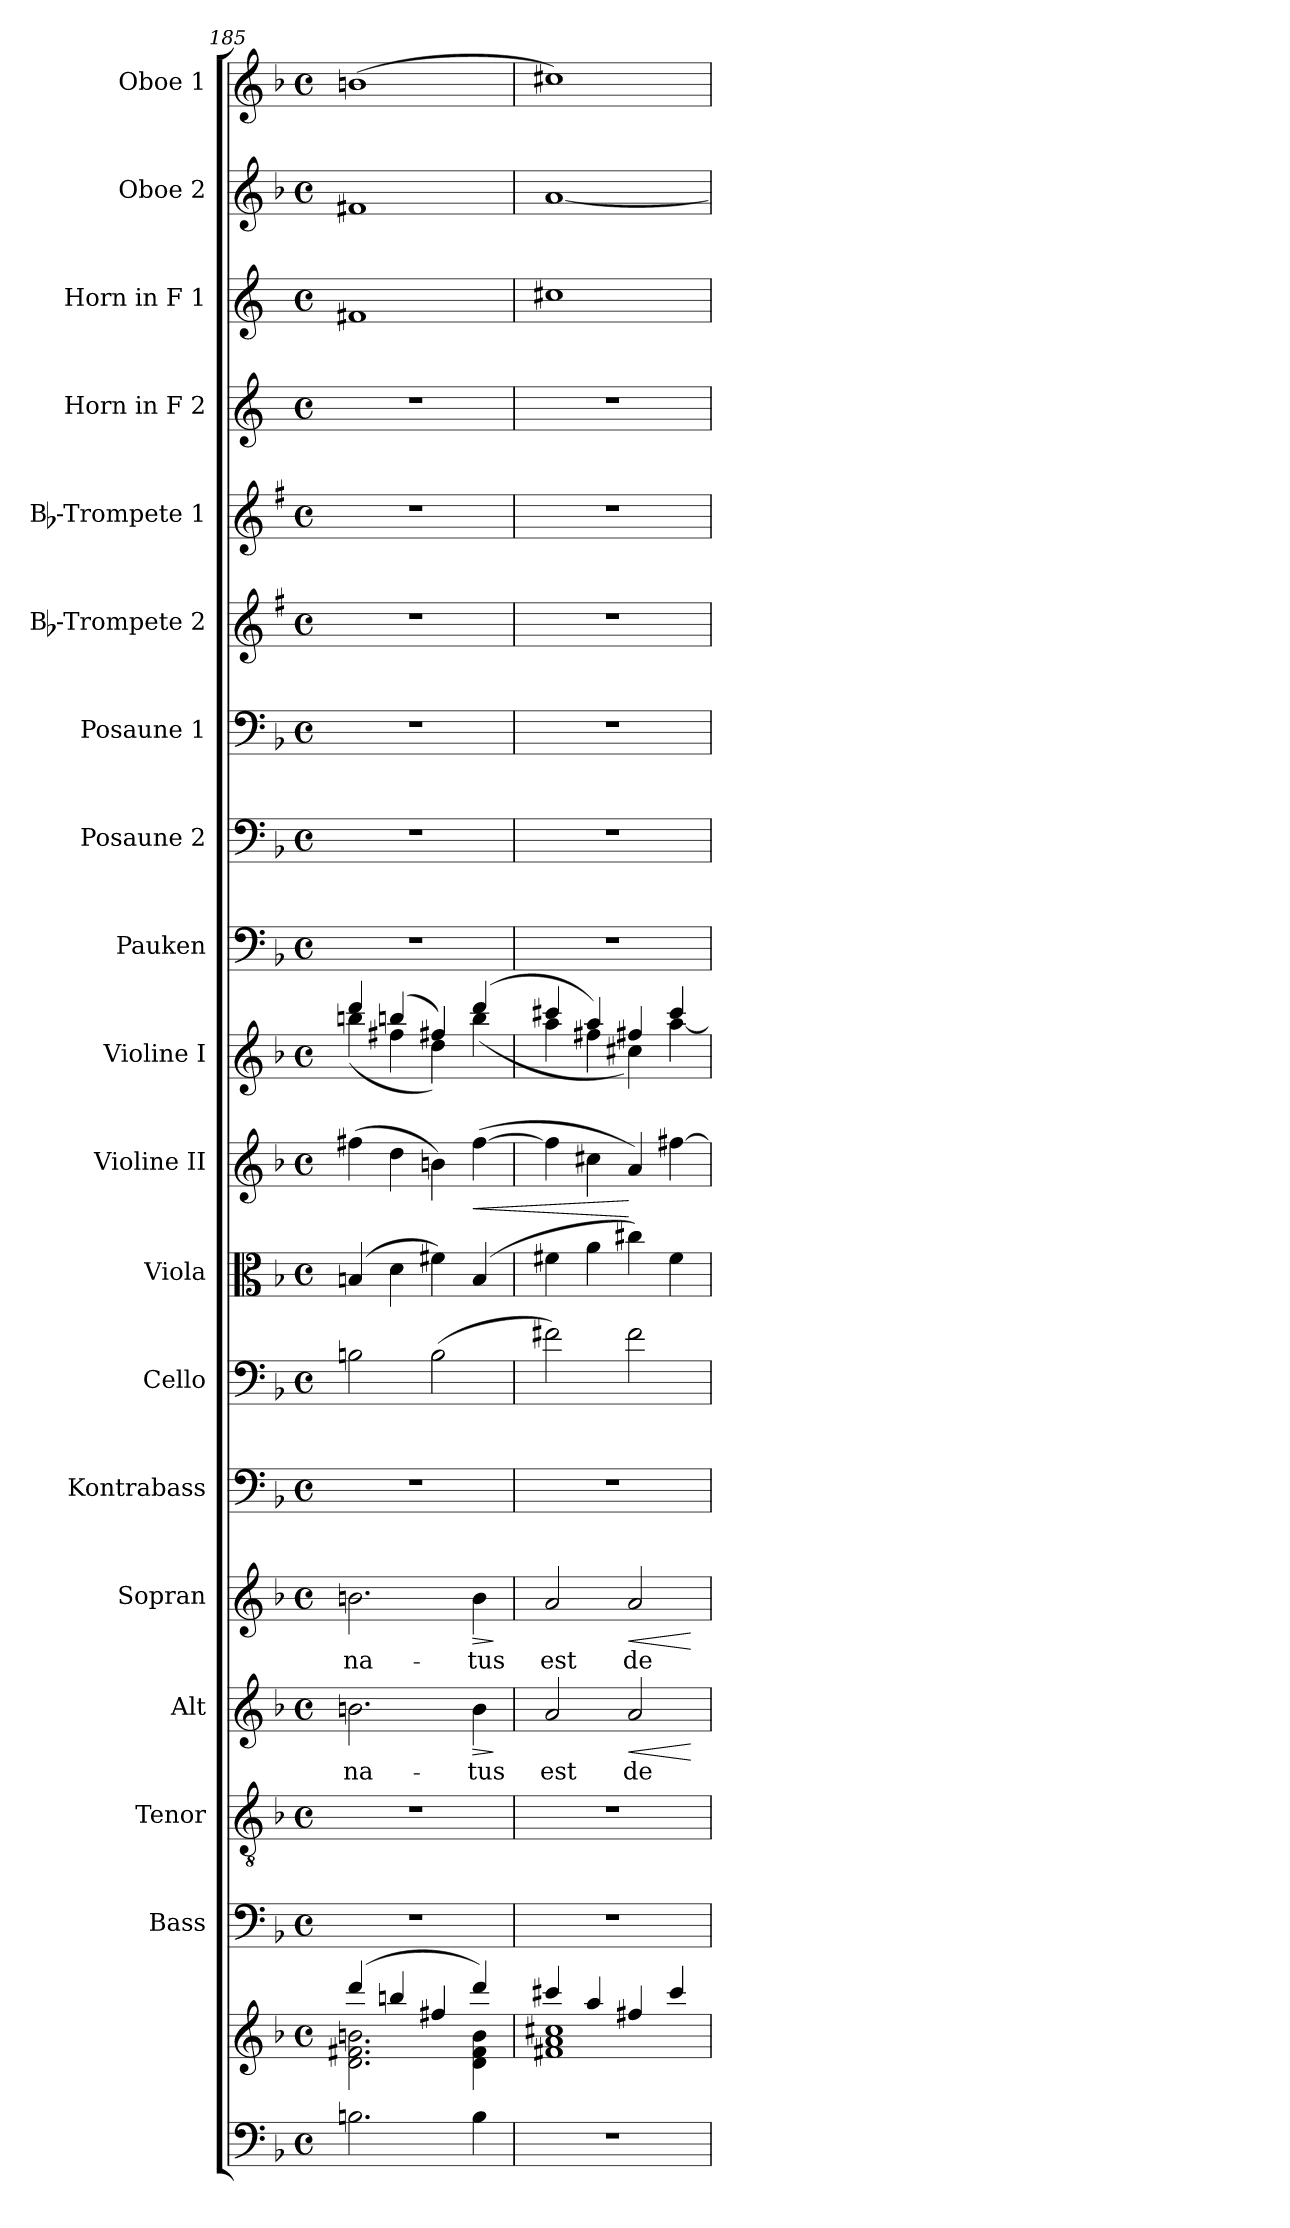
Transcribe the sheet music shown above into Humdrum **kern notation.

**kern	**kern	**kern	**kern	**kern	**text	**dynam	**kern	**text	**dynam	**kern	**kern	**kern	**kern	**dynam	**kern	**kern	**kern	**kern	**kern	**kern	**kern	**kern	**kern	**kern
*part19	*part19	*part18	*part17	*part16	*part16	*part16	*part15	*part15	*part15	*part14	*part13	*part12	*part11	*part11	*part10	*part9	*part8	*part7	*part6	*part5	*part4	*part3	*part2	*part1
*staff20	*staff19	*staff18	*staff17	*staff16	*staff16	*staff16	*staff15	*staff15	*staff15	*staff14	*staff13	*staff12	*staff11	*staff11	*staff10	*staff9	*staff8	*staff7	*staff6	*staff5	*staff4	*staff3	*staff2	*staff1
*	*	*I"Bass	*I"Tenor	*I"Alt	*	*	*I"Sopran	*	*	*I"Kontrabass	*I"Cello	*I"Viola	*I"Violine II	*	*I"Violine I	*I"Pauken	*I"Posaune 2	*I"Posaune 1	*I"Bb-Trompete 2	*I"Bb-Trompete 1	*I"Horn in F 2	*I"Horn in F 1	*I"Oboe 2	*I"Oboe 1
*	*	*I'B.	*I'T.	*I'A.	*	*	*I'S.	*	*	*I'Kb.	*	*I'Vla.	*I'Vl. II	*	*I'Vl. I	*I'Pk.	*I'Pos. 2	*I'Pos. 1	*I'Bb Trp. 2	*I'Bb Trp. 1	*	*	*I'Ob. 2	*I'Ob. 1
*clefF4	*clefG2	*clefF4	*clefGv2	*clefG2	*	*	*clefG2	*	*	*clefF4	*clefF4	*clefC3	*clefG2	*	*clefG2	*clefF4	*clefF4	*clefF4	*clefG2	*clefG2	*clefG2	*clefG2	*clefG2	*clefG2
*	*	*	*	*	*	*	*	*	*	*ITrd7c12	*	*	*	*	*	*	*	*	*ITrd1c2	*ITrd1c2	*ITrd4c7	*ITrd4c7	*	*
*k[b-]	*k[b-]	*k[b-]	*k[b-]	*k[b-]	*	*	*k[b-]	*	*	*k[b-]	*k[b-]	*k[b-]	*k[b-]	*	*k[b-]	*k[b-]	*k[b-]	*k[b-]	*k[b-]	*k[b-]	*k[b-]	*k[b-]	*k[b-]	*k[b-]
*F:	*F:	*F:	*F:	*F:	*	*	*F:	*	*	*F:	*F:	*F:	*F:	*	*F:	*F:	*F:	*F:	*F:	*F:	*F:	*F:	*F:	*F:
*M4/4	*M4/4	*M4/4	*M4/4	*M4/4	*	*	*M4/4	*	*	*M4/4	*M4/4	*M4/4	*M4/4	*	*M4/4	*M4/4	*M4/4	*M4/4	*M4/4	*M4/4	*M4/4	*M4/4	*M4/4	*M4/4
*met(c)	*met(c)	*met(c)	*met(c)	*met(c)	*	*	*met(c)	*	*	*met(c)	*met(c)	*met(c)	*met(c)	*	*met(c)	*met(c)	*met(c)	*met(c)	*met(c)	*met(c)	*met(c)	*met(c)	*met(c)	*met(c)
=185	=185	=185	=185	=185	=185	=185	=185	=185	=185	=185	=185	=185	=185	=185	=185	=185	=185	=185	=185	=185	=185	=185	=185	=185
*	*^	*	*	*	*	*	*	*	*	*	*	*	*	*	*	*	*	*	*	*	*	*	*	*
!	!	!	!	!	!	!LO:LY:b	!	!	!LO:LY:b	!	!	!	!	!	!	!	!	!	!	!	!	!	!	!	!
*	*	*	*	*	*	*	*	*	*	*	*	*	*	*	*	*^	*	*	*	*	*	*	*	*	*
2.Bn\	(4ddd/	2.d\ 2.f#X\ 2.bn\	1r	1r	2.bn\	-na-	.	2.bn\	-na-	.	1r	2Bn\	(4Bn/	(>4ff#X\	.	4ddd/	(<4bbn\	1r	1r	1r	1r	1r	1r	1Bn	1f#X	(>1bn
.	4bbn/	.	.	.	.	.	.	.	.	.	.	.	4d\	4dd\	.	(4bbn/	4ff#X\	.	.	.	.	.	.	.	.	.
.	4ff#X/	.	.	.	.	.	.	.	.	.	.	(>2B\	4f#X\)	4bn\)	.	4ff#X/)	4dd\)	.	.	.	.	.	.	.	.	.
!	!	!	!	!	!	!LO:LY:b	!LO:HP:b	!	!LO:LY:b	!LO:HP:b	!	!	!	!	!LO:HP:b	!	!	!	!	!	!	!	!	!	!	!
4B\	4ddd/)	4d\ 4f#\ 4b\	.	.	4b\	-tus	>	4b\	-tus	>	.	.	(4B/	(>[4ff#\	<	(4ddd/	(<4bb\	.	.	.	.	.	.	.	.	.
*	*v	*v	*	*	*	*	*	*	*	*	*	*	*	*	*	*v	*v	*	*	*	*	*	*	*	*	*
.	.	.	.	.	.	]	.	.	]	.	.	.	.	.	.	.	.	.	.	.	.	.	.	.
=186	=186	=186	=186	=186	=186	=186	=186	=186	=186	=186	=186	=186	=186	=186	=186	=186	=186	=186	=186	=186	=186	=186	=186	=186
*	*^	*	*	*	*	*	*	*	*	*	*	*	*	*	*	*	*	*	*	*	*	*	*	*
!	!	!	!	!	!	!LO:LY:b	!	!	!LO:LY:b	!	!	!	!	!	!	!	!	!	!	!	!	!	!	!	!
*	*	*	*	*	*	*	*	*	*	*	*	*	*	*	*	*^	*	*	*	*	*	*	*	*	*
1r	4ccc#X/	1f#X 1a 1cc#X	1r	1r	2a/	est	.	2a/	est	.	1r	2f#X\)	4f#X\	4ff#\]	.	4ccc#X/	4aa\	1r	1r	1r	1r	1r	1r	1f#X	[1a	1cc#X)
.	4aa/	.	.	.	.	.	.	.	.	.	.	.	4a\	4cc#X\	.	4aa/)	4ff#X\	.	.	.	.	.	.	.	.	.
!	!	!	!	!	!	!LO:LY:b	!LO:HP:b	!	!LO:LY:b	!LO:HP:b	!	!	!	!	!	!	!	!	!	!	!	!	!	!	!	!
.	4ff#X/	.	.	.	2a/	de	<	2a/	de	<	.	2f#\	4cc#X\)	4a/)	[	4ff#X/	4cc#X\)	.	.	.	.	.	.	.	.	.
.	4ccc#/	.	.	.	.	.	.	.	.	.	.	.	4f#\	[4ff#X\	.	4ccc#/	[<4aa\	.	.	.	.	.	.	.	.	.
*	*v	*v	*	*	*	*	*	*	*	*	*	*	*	*	*	*v	*v	*	*	*	*	*	*	*	*	*
.	.	.	.	.	.	[	.	.	[	.	.	.	.	.	.	.	.	.	.	.	.	.	.	.
=	=	=	=	=	=	=	=	=	=	=	=	=	=	=	=	=	=	=	=	=	=	=	=	=
*-	*-	*-	*-	*-	*-	*-	*-	*-	*-	*-	*-	*-	*-	*-	*-	*-	*-	*-	*-	*-	*-	*-	*-	*-
